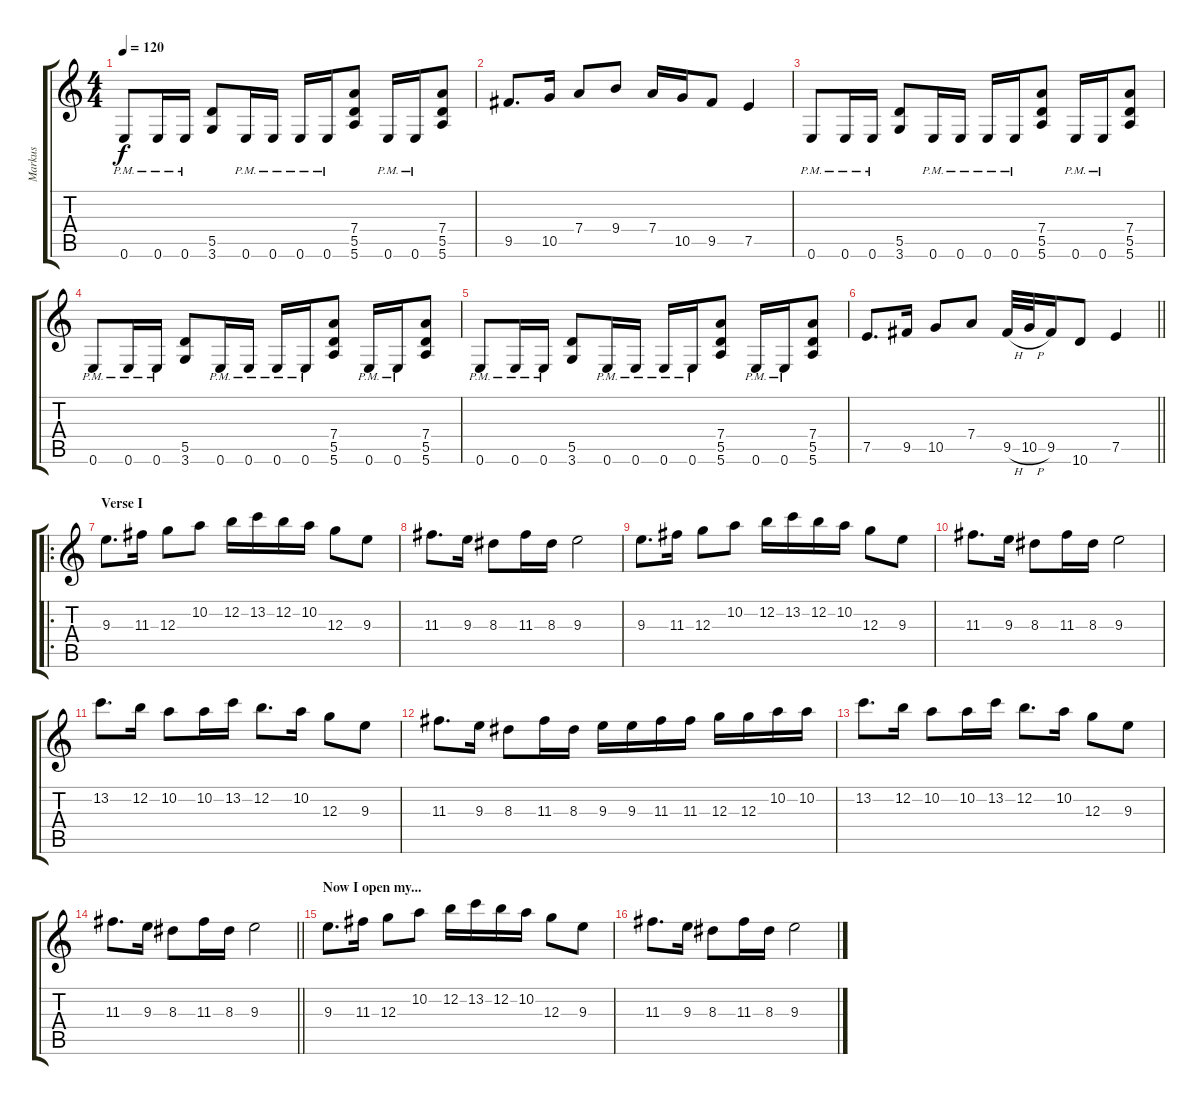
\track ("Markus" "Markus") {instrument distortionguitar}
\staff {score tabs}
\tuning (E4 B3 G3 D3 A2 E2) {hide}
\ts (4 4)
\tempo 120
\clef g2
\ks c
0.6{pm}.8{dy f} 0.6{pm}.16 0.6{pm}.16 (5.5 3.6).8 0.6{pm}.16 0.6{pm}.16 0.6{pm}.16 0.6{pm}.16 (7.4 5.5 5.6).8 0.6{pm}.16 0.6{pm}.16 (7.4 5.5 5.6).8 |
9.5.8{d} 10.5.16 7.4.8 9.4.8 7.4.16 10.5.16 9.5.8 7.5.4 |
0.6{pm}.8 0.6{pm}.16 0.6{pm}.16 (5.5 3.6).8 0.6{pm}.16 0.6{pm}.16 0.6{pm}.16 0.6{pm}.16 (7.4 5.5 5.6).8 0.6{pm}.16 0.6{pm}.16 (7.4 5.5 5.6).8 |
0.6{pm}.8 0.6{pm}.16 0.6{pm}.16 (5.5 3.6).8 0.6{pm}.16 0.6{pm}.16 0.6{pm}.16 0.6{pm}.16 (7.4 5.5 5.6).8 0.6{pm}.16 0.6{pm}.16 (7.4 5.5 5.6).8 |
0.6{pm}.8 0.6{pm}.16 0.6{pm}.16 (5.5 3.6).8 0.6{pm}.16 0.6{pm}.16 0.6{pm}.16 0.6{pm}.16 (7.4 5.5 5.6).8 0.6{pm}.16 0.6{pm}.16 (7.4 5.5 5.6).8 |
\barLineRight lightlight
7.5.8{d} 9.5.16 10.5.8 7.4.8 9.5{h}.32 10.5{h}.32 9.5.16 10.6.8 7.5.4 |
\ro
\section ("" "Verse I")
9.3.8{d} 11.3.16 12.3.8 10.2.8 12.2.16 13.2.16 12.2.16 10.2.16 12.3.8 9.3.8 |
11.3.8{d} 9.3.16 8.3.8 11.3.16 8.3.16 9.3.2 |
9.3.8{d} 11.3.16 12.3.8 10.2.8 12.2.16 13.2.16 12.2.16 10.2.16 12.3.8 9.3.8 |
11.3.8{d} 9.3.16 8.3.8 11.3.16 8.3.16 9.3.2 |
13.2.8{d} 12.2.16 10.2.8 10.2.16 13.2.16 12.2.8{d} 10.2.16 12.3.8 9.3.8 |
11.3.8{d} 9.3.16 8.3.8 11.3.16 8.3.16 9.3.16 9.3.16 11.3.16 11.3.16 12.3.16 12.3.16 10.2.16 10.2.16 |
13.2.8{d} 12.2.16 10.2.8 10.2.16 13.2.16 12.2.8{d} 10.2.16 12.3.8 9.3.8 |
\barLineRight lightlight
11.3.8{d} 9.3.16 8.3.8 11.3.16 8.3.16 9.3.2 |
\section ("" "Now I open my...")
9.3.8{d} 11.3.16 12.3.8 10.2.8 12.2.16 13.2.16 12.2.16 10.2.16 12.3.8 9.3.8 |
11.3.8{d} 9.3.16 8.3.8 11.3.16 8.3.16 9.3.2
